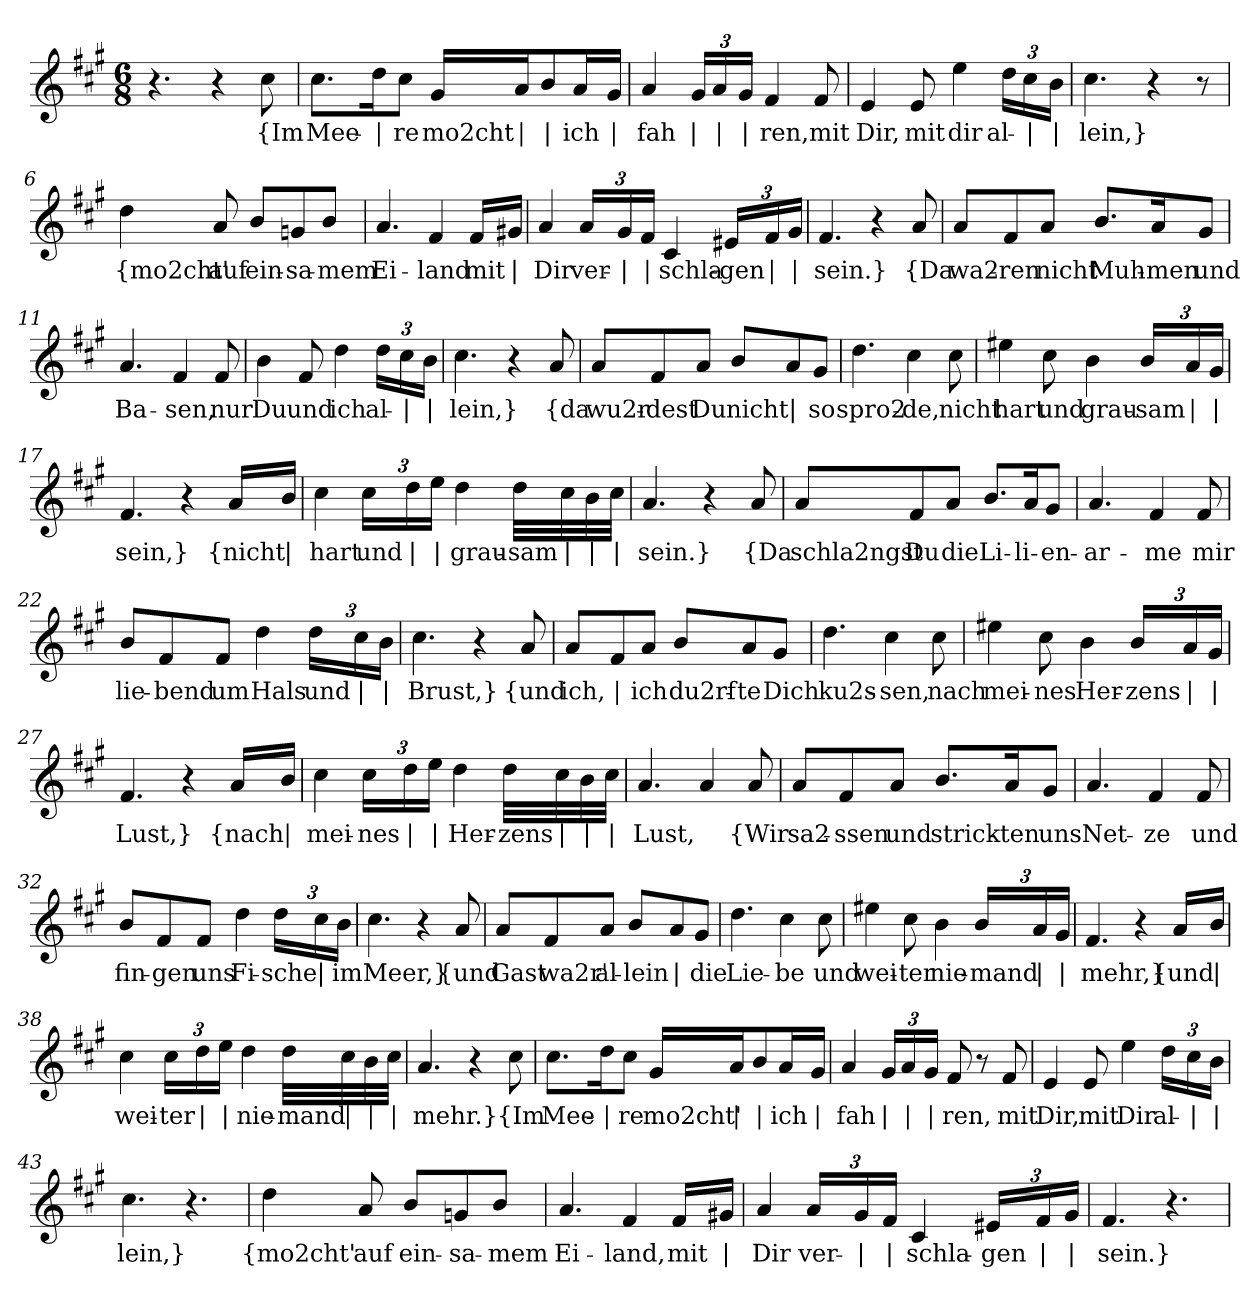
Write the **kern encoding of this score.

**kern	**text
*part1	*part1
*staff1	*staff1
*clefG2	*
*k[f#c#g#]	*
*M6/8	*
=1	=1
4.r	.
4r	.
!	!LO:LY:b
8cc#\	{Im
=2	=2
!	!LO:LY:b
8.cc#\L	Mee-
!	!LO:LY:b
16dd\K	|
!	!LO:LY:b
8cc#\J	-re
!	!LO:LY:b
16g#/LL	mo2cht
!	!LO:LY:b
16a/J	|
!	!LO:LY:b
8b/	|
!	!LO:LY:b
16a/L	ich
!	!LO:LY:b
16g#/JJ	|
=3	=3
!	!LO:LY:b
4a/	fah
*Xbrackettup	*
!	!LO:LY:b
24g#/LL	|
!	!LO:LY:b
24a/	|
!	!LO:LY:b
24g#/JJ	|
!	!LO:LY:b
4f#/	-ren,
!	!LO:LY:b
8f#/	mit
=4	=4
!	!LO:LY:b
4e/	Dir,
!	!LO:LY:b
8e/	mit
!	!LO:LY:b
4ee\	dir
!	!LO:LY:b
24dd\LL	al-
!	!LO:LY:b
24cc#\	|
!	!LO:LY:b
24b\JJ	|
=5	=5
!	!LO:LY:b
4.cc#\	-lein,}
4r	.
8r	.
!!LO:LB:g=z
=6	=6
!	!LO:LY:b
4dd\	{mo2cht'
!	!LO:LY:b
8a/	auf
!	!LO:LY:b
8b/L	ein-
!	!LO:LY:b
8gn/	-sa-
!	!LO:LY:b
8b/J	-mem
=7	=7
!	!LO:LY:b
4.a/	Ei-
!	!LO:LY:b
4f#/	-land
!	!LO:LY:b
16f#/LL	mit
!	!LO:LY:b
16g#X/JJ	|
=8	=8
!	!LO:LY:b
4a/	Dir
!	!LO:LY:b
24a/LL	ver-
!	!LO:LY:b
24g#/	|
!	!LO:LY:b
24f#/JJ	|
!	!LO:LY:b
4c#/	-schla-
!	!LO:LY:b
24e#X/LL	-gen
!	!LO:LY:b
24f#/	|
!	!LO:LY:b
24g#/JJ	|
=9	=9
!	!LO:LY:b
4.f#/	sein.}
4r	.
!	!LO:LY:b
8a/	{Da
!!LO:LB:g=z
=10	=10
!	!LO:LY:b
8a/L	wa2-
!	!LO:LY:b
8f#/	-ren
!	!LO:LY:b
8a/J	nicht
!	!LO:LY:b
8.b/L	Muh-
!	!LO:LY:b
16a/K	-men
!	!LO:LY:b
8g#/J	und
=11	=11
!	!LO:LY:b
4.a/	Ba-
!	!LO:LY:b
4f#/	-sen,
!	!LO:LY:b
8f#/	nur
=12	=12
!	!LO:LY:b
4b\	Du
!	!LO:LY:b
8f#/	und
!	!LO:LY:b
4dd\	ich
!	!LO:LY:b
24dd\LL	al-
!	!LO:LY:b
24cc#\	|
!	!LO:LY:b
24b\JJ	|
=13	=13
!	!LO:LY:b
4.cc#\	-lein,}
4r	.
!	!LO:LY:b
8a/	{da
!!LO:LB:g=z
=14	=14
!	!LO:LY:b
8a/L	wu2r-
!	!LO:LY:b
8f#/	-dest
!	!LO:LY:b
8a/J	Du
!	!LO:LY:b
8b/L	nicht
!	!LO:LY:b
8a/	|
!	!LO:LY:b
8g#/J	so
=15	=15
!	!LO:LY:b
4.dd\	spro2-
!	!LO:LY:b
4cc#\	-de,
!	!LO:LY:b
8cc#\	nicht
=16	=16
!	!LO:LY:b
4ee#X\	hart
!	!LO:LY:b
8cc#\	und
!	!LO:LY:b
4b\	grau-
!	!LO:LY:b
24b/LL	-sam
!	!LO:LY:b
24a/	|
!	!LO:LY:b
24g#/JJ	|
=17	=17
!	!LO:LY:b
4.f#/	sein,}
4r	.
!	!LO:LY:b
16a/LL	{nicht
!	!LO:LY:b
16b/JJ	|
!!LO:LB:g=z
=18	=18
!	!LO:LY:b
4cc#\	hart
!	!LO:LY:b
24cc#\LL	und
!	!LO:LY:b
24dd\	|
!	!LO:LY:b
24ee\JJ	|
!	!LO:LY:b
4dd\	grau-
!	!LO:LY:b
32dd\LLL	-sam
!	!LO:LY:b
32cc#\	|
!	!LO:LY:b
32b\	|
!	!LO:LY:b
32cc#\JJJ	|
=19	=19
!	!LO:LY:b
4.a/	sein.}
4r	.
!	!LO:LY:b
8a/	{Da
=20	=20
!	!LO:LY:b
8a/L	schla2ngst
!	!LO:LY:b
8f#/	Du
!	!LO:LY:b
8a/J	die
!	!LO:LY:b
8.b/L	Li-
!	!LO:LY:b
16a/K	-li-
!	!LO:LY:b
8g#/J	-en-
=21	=21
!	!LO:LY:b
4.a/	-ar-
!	!LO:LY:b
4f#/	-me
!	!LO:LY:b
8f#/	mir
!!LO:LB:g=z
=22	=22
!	!LO:LY:b
8b/L	lie-
!	!LO:LY:b
8f#/	-bend
!	!LO:LY:b
8f#/J	um
!	!LO:LY:b
4dd\	Hals
!	!LO:LY:b
24dd\LL	und
!	!LO:LY:b
24cc#\	|
!	!LO:LY:b
24b\JJ	|
=23	=23
!	!LO:LY:b
4.cc#\	Brust,}
4r	.
!	!LO:LY:b
8a/	{und
=24	=24
!	!LO:LY:b
8a/L	ich,
!	!LO:LY:b
8f#/	|
!	!LO:LY:b
8a/J	ich
!	!LO:LY:b
8b/L	du2rf-
!	!LO:LY:b
8a/	-te
!	!LO:LY:b
8g#/J	Dich
=25	=25
!	!LO:LY:b
4.dd\	ku2s-
!	!LO:LY:b
4cc#\	-sen,
!	!LO:LY:b
8cc#\	nach
!!LO:LB:g=z
=26	=26
!	!LO:LY:b
4ee#X\	mei-
!	!LO:LY:b
8cc#\	-nes
!	!LO:LY:b
4b\	Her-
!	!LO:LY:b
24b/LL	-zens
!	!LO:LY:b
24a/	|
!	!LO:LY:b
24g#/JJ	|
=27	=27
!	!LO:LY:b
4.f#/	Lust,}
4r	.
!	!LO:LY:b
16a/LL	{nach
!	!LO:LY:b
16b/JJ	|
=28	=28
!	!LO:LY:b
4cc#\	mei-
!	!LO:LY:b
24cc#\LL	-nes
!	!LO:LY:b
24dd\	|
!	!LO:LY:b
24ee\JJ	|
!	!LO:LY:b
4dd\	Her-
!	!LO:LY:b
32dd\LLL	-zens
!	!LO:LY:b
32cc#\	|
!	!LO:LY:b
32b\	|
!	!LO:LY:b
32cc#\JJJ	|
=29	=29
!	!LO:LY:b
4.a/	Lust,
4a/	.
!	!LO:LY:b
8a/	{Wir
!!LO:LB:g=z
=30	=30
!	!LO:LY:b
8a/L	sa2-
!	!LO:LY:b
8f#/	-ssen
!	!LO:LY:b
8a/J	und
!	!LO:LY:b
8.b/L	strick-
!	!LO:LY:b
16a/K	-ten
!	!LO:LY:b
8g#/J	uns
=31	=31
!	!LO:LY:b
4.a/	Net-
!	!LO:LY:b
4f#/	-ze
!	!LO:LY:b
8f#/	und
=32	=32
!	!LO:LY:b
8b/L	fin-
!	!LO:LY:b
8f#/	-gen
!	!LO:LY:b
8f#/J	uns
!	!LO:LY:b
4dd\	Fi-
!	!LO:LY:b
24dd\LL	-sche
!	!LO:LY:b
24cc#\	|
!	!LO:LY:b
24b\JJ	im
=33	=33
!	!LO:LY:b
4.cc#\	Meer,}
4r	.
!	!LO:LY:b
8a/	{und
!!LO:LB:g=z
=34	=34
!	!LO:LY:b
8a/L	Gast
!	!LO:LY:b
8f#/	wa2r'
!	!LO:LY:b
8a/J	al-
!	!LO:LY:b
8b/L	-lein
!	!LO:LY:b
8a/	|
!	!LO:LY:b
8g#/J	die
=35	=35
!	!LO:LY:b
4.dd\	Lie-
!	!LO:LY:b
4cc#\	-be
!	!LO:LY:b
8cc#\	und
=36	=36
!	!LO:LY:b
4ee#X\	wei-
!	!LO:LY:b
8cc#\	-ter
!	!LO:LY:b
4b\	nie-
!	!LO:LY:b
24b/LL	-mand
!	!LO:LY:b
24a/	|
!	!LO:LY:b
24g#/JJ	|
=37	=37
!	!LO:LY:b
4.f#/	mehr,}
4r	.
!	!LO:LY:b
16a/LL	{und
!	!LO:LY:b
16b/JJ	|
!!LO:LB:g=z
=38	=38
!	!LO:LY:b
4cc#\	wei-
!	!LO:LY:b
24cc#\LL	-ter
!	!LO:LY:b
24dd\	|
!	!LO:LY:b
24ee\JJ	|
!	!LO:LY:b
4dd\	nie-
!	!LO:LY:b
32dd\LLL	-mand
!	!LO:LY:b
32cc#\	|
!	!LO:LY:b
32b\	|
!	!LO:LY:b
32cc#\JJJ	|
=39	=39
!	!LO:LY:b
4.a/	mehr.}
4r	.
!	!LO:LY:b
8cc#\	{Im
=40	=40
!	!LO:LY:b
8.cc#\L	Mee-
!	!LO:LY:b
16dd\K	|
!	!LO:LY:b
8cc#\J	-re
!	!LO:LY:b
16g#/LL	mo2cht'
!	!LO:LY:b
16a/J	|
!	!LO:LY:b
8b/	|
!	!LO:LY:b
16a/L	ich
!	!LO:LY:b
16g#/JJ	|
=41	=41
!	!LO:LY:b
4a/	fah
!	!LO:LY:b
24g#/LL	|
!	!LO:LY:b
24a/	|
!	!LO:LY:b
24g#/JJ	|
!	!LO:LY:b
8f#/	-ren,
8r	.
!	!LO:LY:b
8f#/	mit
!!LO:PB:g=z
=42	=42
!	!LO:LY:b
4e/	Dir,
!	!LO:LY:b
8e/	mit
!	!LO:LY:b
4ee\	Dir
!	!LO:LY:b
24dd\LL	al-
!	!LO:LY:b
24cc#\	|
!	!LO:LY:b
24b\JJ	|
=43	=43
!	!LO:LY:b
4.cc#\	-lein,}
4.r	.
=44	=44
!	!LO:LY:b
4dd\	{mo2cht'
!	!LO:LY:b
8a/	auf
!	!LO:LY:b
8b/L	ein-
!	!LO:LY:b
8gn/	-sa-
!	!LO:LY:b
8b/J	-mem
=45	=45
!	!LO:LY:b
4.a/	Ei-
!	!LO:LY:b
4f#/	-land,
!	!LO:LY:b
16f#/LL	mit
!	!LO:LY:b
16g#X/JJ	|
=46	=46
!	!LO:LY:b
4a/	Dir
!	!LO:LY:b
24a/LL	ver-
!	!LO:LY:b
24g#/	|
!	!LO:LY:b
24f#/JJ	|
!	!LO:LY:b
4c#/	-schla-
!	!LO:LY:b
24e#X/LL	-gen
!	!LO:LY:b
24f#/	|
!	!LO:LY:b
24g#/JJ	|
!!LO:LB:g=z
=47	=47
!	!LO:LY:b
4.f#/	sein.}
4.r	.
=	=
*-	*-
